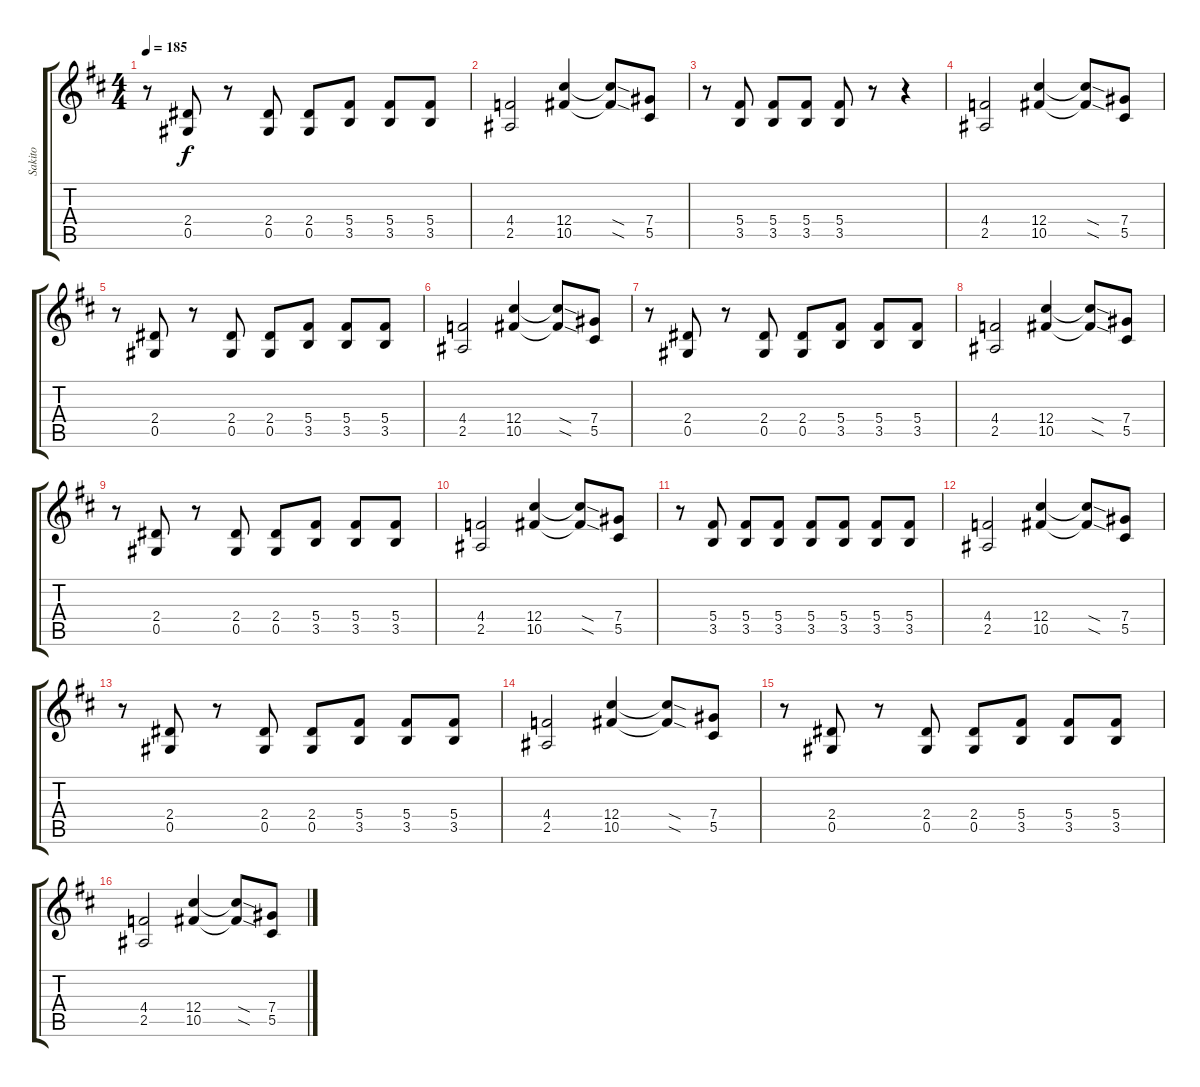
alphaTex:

\track ("Sakito" "Sakito") {instrument distortionguitar}
\staff {score tabs}
\tuning (Eb4 Bb3 Gb3 Db3 Ab2 Eb2) {hide}
\ts (4 4)
\tempo 185
\clef g2
\ks d
r.8{dy f} (2.4 0.5).8 r.8 (2.4 0.5).8 (2.4 0.5).8 (5.4 3.5).8 (5.4 3.5).8 (5.4 3.5).8 |
(4.4 2.5).2 (12.4 10.5).4 (12.4{sod t} 10.5{sod t}).8 (7.4 5.5).8 |
r.8 (5.4 3.5).8 (5.4 3.5).8 (5.4 3.5).8 (5.4 3.5).8 r.8 r.4 |
(4.4 2.5).2 (12.4 10.5).4 (12.4{sod t} 10.5{sod t}).8 (7.4 5.5).8 |
r.8 (2.4 0.5).8 r.8 (2.4 0.5).8 (2.4 0.5).8 (5.4 3.5).8 (5.4 3.5).8 (5.4 3.5).8 |
(4.4 2.5).2 (12.4 10.5).4 (12.4{sod t} 10.5{sod t}).8 (7.4 5.5).8 |
r.8 (2.4 0.5).8 r.8 (2.4 0.5).8 (2.4 0.5).8 (5.4 3.5).8 (5.4 3.5).8 (5.4 3.5).8 |
(4.4 2.5).2 (12.4 10.5).4 (12.4{sod t} 10.5{sod t}).8 (7.4 5.5).8 |
r.8 (2.4 0.5).8 r.8 (2.4 0.5).8 (2.4 0.5).8 (5.4 3.5).8 (5.4 3.5).8 (5.4 3.5).8 |
(4.4 2.5).2 (12.4 10.5).4 (12.4{sod t} 10.5{sod t}).8 (7.4 5.5).8 |
r.8 (5.4 3.5).8 (5.4 3.5).8 (5.4 3.5).8 (5.4 3.5).8 (5.4 3.5).8 (5.4 3.5).8 (5.4 3.5).8 |
(4.4 2.5).2 (12.4 10.5).4 (12.4{sod t} 10.5{sod t}).8 (7.4 5.5).8 |
r.8 (2.4 0.5).8 r.8 (2.4 0.5).8 (2.4 0.5).8 (5.4 3.5).8 (5.4 3.5).8 (5.4 3.5).8 |
(4.4 2.5).2 (12.4 10.5).4 (12.4{sod t} 10.5{sod t}).8 (7.4 5.5).8 |
r.8 (2.4 0.5).8 r.8 (2.4 0.5).8 (2.4 0.5).8 (5.4 3.5).8 (5.4 3.5).8 (5.4 3.5).8 |
(4.4 2.5).2 (12.4 10.5).4 (12.4{sod t} 10.5{sod t}).8 (7.4 5.5).8
